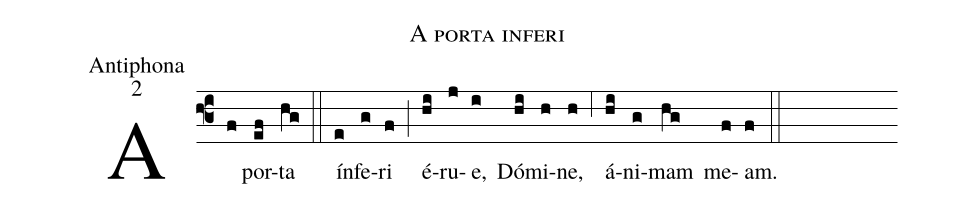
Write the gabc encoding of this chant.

name:A porta inferi;
office-part:Antiphona;
mode:2;
%%
(f3) A(f) por(ef)ta(hg) (::)
ín(e)fe(g)ri(f) (;) é(hi)ru(j)e,(i) Dó(hi)mi(h)ne,(h) (,6) á(hi)ni(g)mam(hg) me(f)am.(f) (::)
